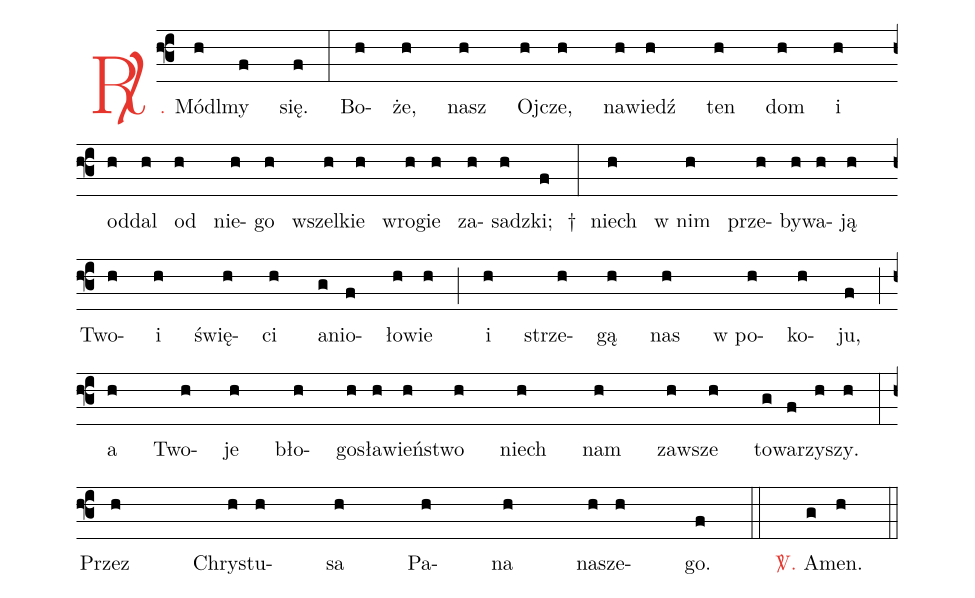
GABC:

%%
(f3)
<c><sp>R/</sp>.</c> Mó(h)dlmy(f) się.(f) (:)
Bo(h)że,(h) nasz(h) Oj(h)cze,(h) na(h)wiedź(h) ten(h) dom(h) i(h) (z) od(h)dal(h) od(h) nie(h)go(h) wszel(h)kie(h) wro(h)gie(h) za(h)sadz(h)ki;(f) †(:)
niech(h) w nim(h) prze(h)by(h)wa(h)ją(h) (z) Two(h)i(h) świę(h)ci(h) a(g)nio(f)ło(h)wie(h) (;) i(h) strze(h)gą(h) nas(h) w po(h)ko(h)ju,(f) (;) (z)
a(h) Two(h)je(h) bło(h)go(h)sła(h)wień(h)stwo(h) niech(h) nam(h) za(h)wsze(h) to(g)wa(f)rzy(h)szy.(h) (:) (z)
Przez(h) Chry(h)stu(h)sa(h) Pa(h)na(h) na(h)sze(h)go.(f) (::)
<c><sp>V/</sp>.</c> A(g)men.(h) (::) (z)
